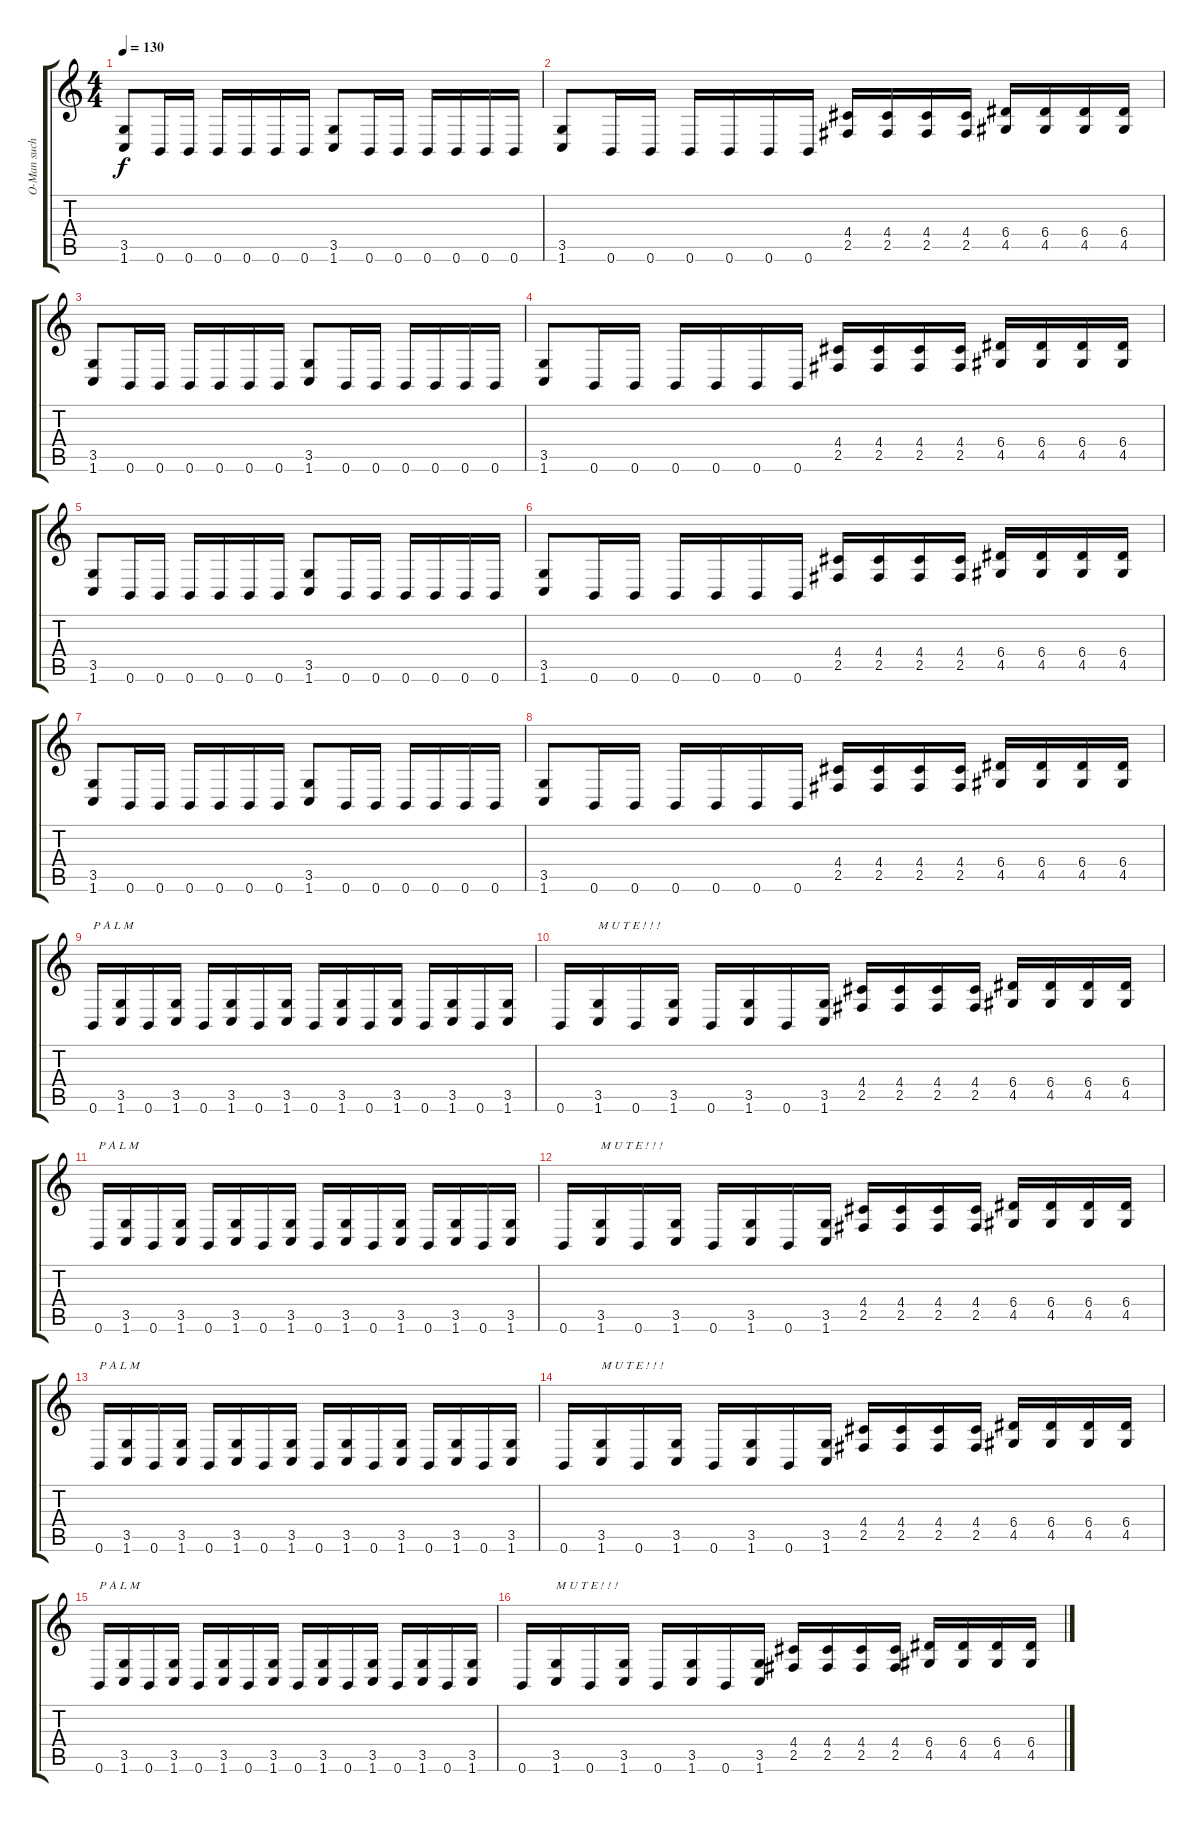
\track ("O-Man suchtn 2. Gitarristen" "O-Man such") {instrument distortionguitar}
\staff {score tabs}
\tuning (B3 Gb3 D3 A2 E2 B1) {hide}
\ts (4 4)
\tempo 130
\clef g2
\ks c
(3.5 1.6).8{dy f} 0.6.16 0.6.16 0.6.16 0.6.16 0.6.16 0.6.16 (3.5 1.6).8 0.6.16 0.6.16 0.6.16 0.6.16 0.6.16 0.6.16 |
(3.5 1.6).8 0.6.16 0.6.16 0.6.16 0.6.16 0.6.16 0.6.16 (4.4 2.5).16 (4.4 2.5).16 (4.4 2.5).16 (4.4 2.5).16 (6.4 4.5).16 (6.4 4.5).16 (6.4 4.5).16 (6.4 4.5).16 |
(3.5 1.6).8 0.6.16 0.6.16 0.6.16 0.6.16 0.6.16 0.6.16 (3.5 1.6).8 0.6.16 0.6.16 0.6.16 0.6.16 0.6.16 0.6.16 |
(3.5 1.6).8 0.6.16 0.6.16 0.6.16 0.6.16 0.6.16 0.6.16 (4.4 2.5).16 (4.4 2.5).16 (4.4 2.5).16 (4.4 2.5).16 (6.4 4.5).16 (6.4 4.5).16 (6.4 4.5).16 (6.4 4.5).16 |
(3.5 1.6).8 0.6.16 0.6.16 0.6.16 0.6.16 0.6.16 0.6.16 (3.5 1.6).8 0.6.16 0.6.16 0.6.16 0.6.16 0.6.16 0.6.16 |
(3.5 1.6).8 0.6.16 0.6.16 0.6.16 0.6.16 0.6.16 0.6.16 (4.4 2.5).16 (4.4 2.5).16 (4.4 2.5).16 (4.4 2.5).16 (6.4 4.5).16 (6.4 4.5).16 (6.4 4.5).16 (6.4 4.5).16 |
(3.5 1.6).8 0.6.16 0.6.16 0.6.16 0.6.16 0.6.16 0.6.16 (3.5 1.6).8 0.6.16 0.6.16 0.6.16 0.6.16 0.6.16 0.6.16 |
(3.5 1.6).8 0.6.16 0.6.16 0.6.16 0.6.16 0.6.16 0.6.16 (4.4 2.5).16 (4.4 2.5).16 (4.4 2.5).16 (4.4 2.5).16 (6.4 4.5).16 (6.4 4.5).16 (6.4 4.5).16 (6.4 4.5).16 |
0.6.16{txt "P A L M "} (3.5 1.6).16 0.6.16 (3.5 1.6).16 0.6.16 (3.5 1.6).16 0.6.16 (3.5 1.6).16 0.6.16 (3.5 1.6).16 0.6.16 (3.5 1.6).16 0.6.16 (3.5 1.6).16 0.6.16 (3.5 1.6).16 |
0.6.16 (3.5 1.6).16{txt "M U T E ! ! !"} 0.6.16 (3.5 1.6).16 0.6.16 (3.5 1.6).16 0.6.16 (3.5 1.6).16 (4.4 2.5).16 (4.4 2.5).16 (4.4 2.5).16 (4.4 2.5).16 (6.4 4.5).16 (6.4 4.5).16 (6.4 4.5).16 (6.4 4.5).16 |
0.6.16{txt "P A L M "} (3.5 1.6).16 0.6.16 (3.5 1.6).16 0.6.16 (3.5 1.6).16 0.6.16 (3.5 1.6).16 0.6.16 (3.5 1.6).16 0.6.16 (3.5 1.6).16 0.6.16 (3.5 1.6).16 0.6.16 (3.5 1.6).16 |
0.6.16 (3.5 1.6).16{txt "M U T E ! ! !"} 0.6.16 (3.5 1.6).16 0.6.16 (3.5 1.6).16 0.6.16 (3.5 1.6).16 (4.4 2.5).16 (4.4 2.5).16 (4.4 2.5).16 (4.4 2.5).16 (6.4 4.5).16 (6.4 4.5).16 (6.4 4.5).16 (6.4 4.5).16 |
0.6.16{txt "P A L M "} (3.5 1.6).16 0.6.16 (3.5 1.6).16 0.6.16 (3.5 1.6).16 0.6.16 (3.5 1.6).16 0.6.16 (3.5 1.6).16 0.6.16 (3.5 1.6).16 0.6.16 (3.5 1.6).16 0.6.16 (3.5 1.6).16 |
0.6.16 (3.5 1.6).16{txt "M U T E ! ! !"} 0.6.16 (3.5 1.6).16 0.6.16 (3.5 1.6).16 0.6.16 (3.5 1.6).16 (4.4 2.5).16 (4.4 2.5).16 (4.4 2.5).16 (4.4 2.5).16 (6.4 4.5).16 (6.4 4.5).16 (6.4 4.5).16 (6.4 4.5).16 |
0.6.16{txt "P A L M "} (3.5 1.6).16 0.6.16 (3.5 1.6).16 0.6.16 (3.5 1.6).16 0.6.16 (3.5 1.6).16 0.6.16 (3.5 1.6).16 0.6.16 (3.5 1.6).16 0.6.16 (3.5 1.6).16 0.6.16 (3.5 1.6).16 |
0.6.16 (3.5 1.6).16{txt "M U T E ! ! !"} 0.6.16 (3.5 1.6).16 0.6.16 (3.5 1.6).16 0.6.16 (3.5 1.6).16 (4.4 2.5).16 (4.4 2.5).16 (4.4 2.5).16 (4.4 2.5).16 (6.4 4.5).16 (6.4 4.5).16 (6.4 4.5).16 (6.4 4.5).16
